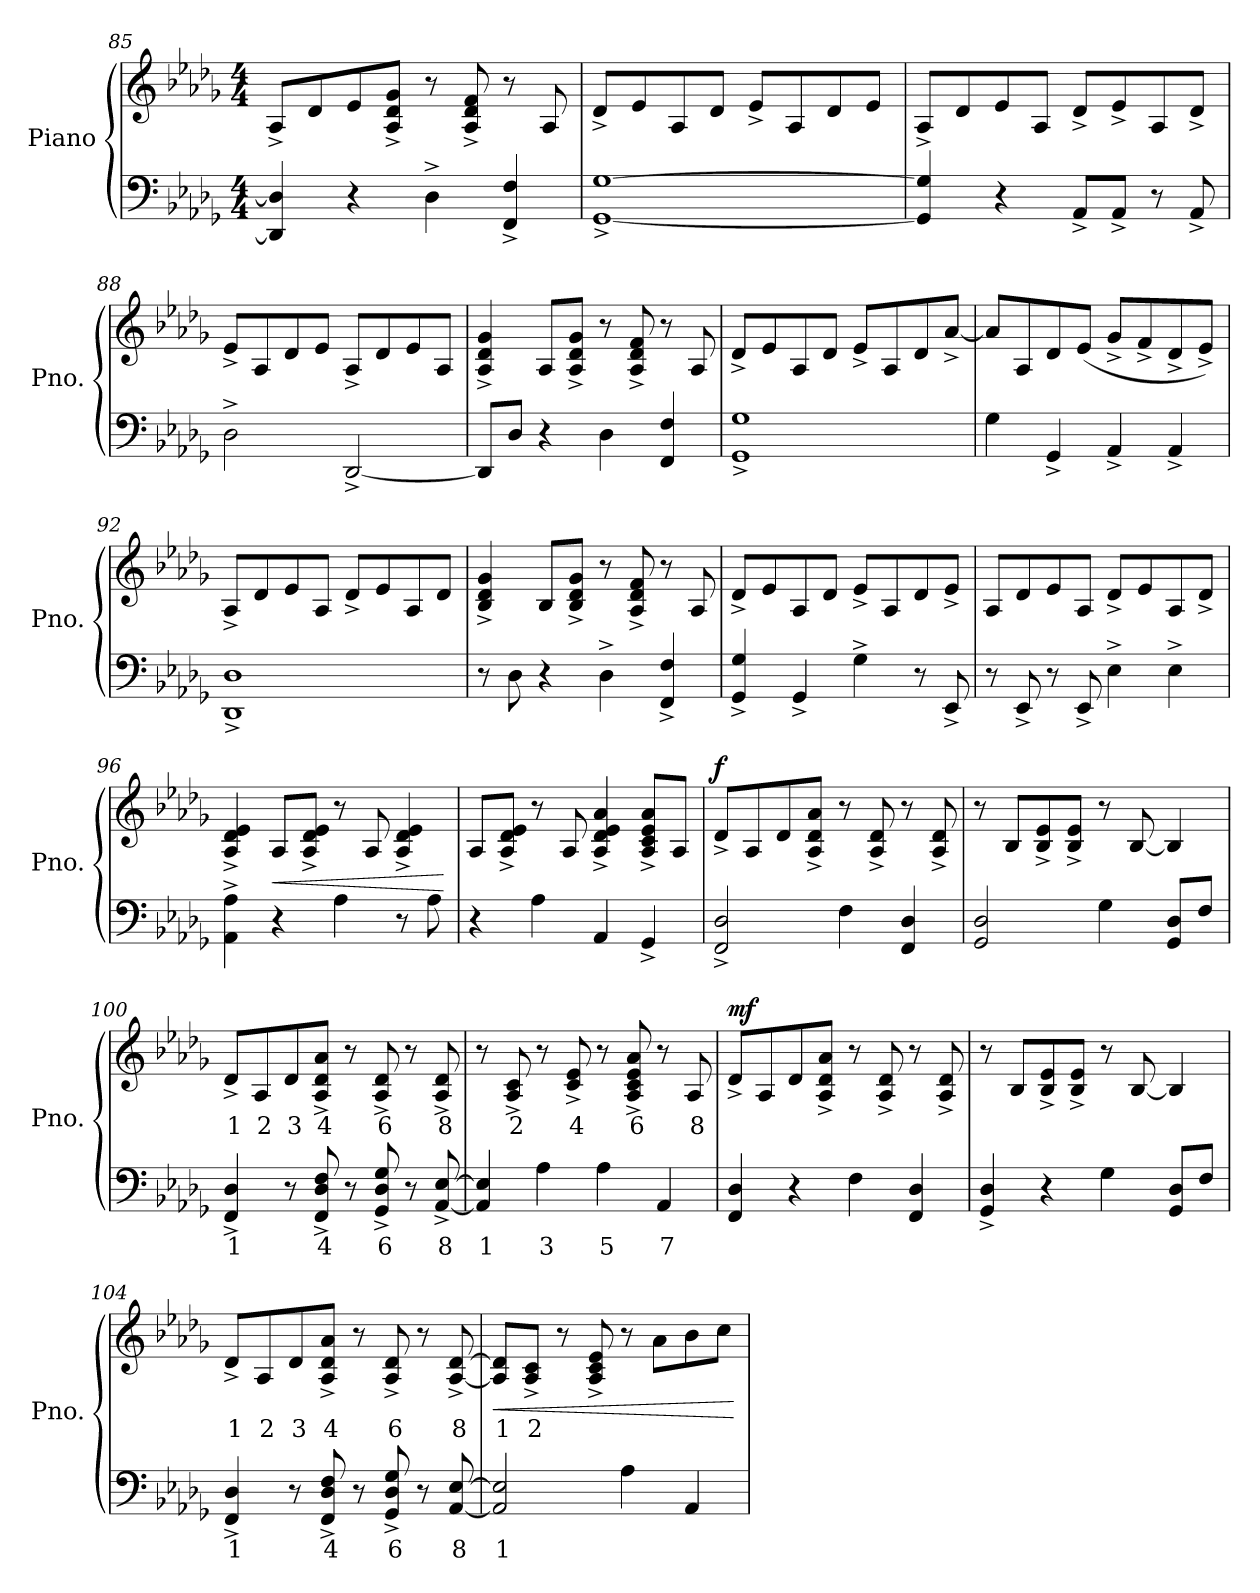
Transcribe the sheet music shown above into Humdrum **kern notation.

**kern	**text	**kern	**text	**dynam
*part1	*part1	*part1	*part1	*part1
*staff2	*staff2	*staff1	*staff1	*staff1/2
*I"Piano	*	*	*	*
*I'Pno.	*	*	*	*
*clefF4	*	*clefG2	*	*
*k[b-e-a-d-g-]	*	*k[b-e-a-d-g-]	*	*
*M4/4	*	*M4/4	*	*
=85	=85	=85	=85	=85
4DD-/] 4D-/]	.	8A-^/L	.	.
.	.	8d-/	.	.
4r	.	8e-/	.	.
.	.	8A-/^ 8d-/^ 8g-/^J	.	.
4D-^\	.	8r	.	.
.	.	8A-/^ 8d-/^ 8f/^	.	.
4FF/^ 4F/^	.	8r	.	.
.	.	8A-/	.	.
=86	=86	=86	=86	=86
[1GG-^ [1G-^	.	8d-^/L	.	.
.	.	8e-/	.	.
.	.	8A-/	.	.
.	.	8d-/J	.	.
.	.	8e-^/L	.	.
.	.	8A-/	.	.
.	.	8d-/	.	.
.	.	8e-/J	.	.
!!LO:LB:g=z
=87	=87	=87	=87	=87
4GG-/] 4G-/]	.	8A-^/L	.	.
.	.	8d-/	.	.
4r	.	8e-/	.	.
.	.	8A-/J	.	.
8AA-^/L	.	8d-^/L	.	.
8AA-^/J	.	8e-^/	.	.
8r	.	8A-/	.	.
8AA-^/	.	8d-^/J	.	.
=88	=88	=88	=88	=88
2D-^\	.	8e-^/L	.	.
.	.	8A-/	.	.
.	.	8d-/	.	.
.	.	8e-/J	.	.
[2DD-^/	.	8A-^/L	.	.
.	.	8d-/	.	.
.	.	8e-/	.	.
.	.	8A-/J	.	.
=89	=89	=89	=89	=89
8DD-/L]	.	4A-/^ 4d-/^ 4g-/^	.	.
8D-/J	.	.	.	.
4r	.	8A-/L	.	.
.	.	8A-/^ 8d-/^ 8g-/^J	.	.
4D-\	.	8r	.	.
.	.	8A-/^ 8d-/^ 8f/^	.	.
4FF/ 4F/	.	8r	.	.
.	.	8A-/	.	.
!!LO:LB:g=z
=90	=90	=90	=90	=90
1GG-^ 1G-^	.	8d-^/L	.	.
.	.	8e-/	.	.
.	.	8A-/	.	.
.	.	8d-/J	.	.
.	.	8e-^/L	.	.
.	.	8A-/	.	.
.	.	8d-/	.	.
.	.	[8a-^/J	.	.
=91	=91	=91	=91	=91
4G-\	.	8a-/L]	.	.
.	.	8A-/	.	.
4GG-^/	.	8d-/	.	.
.	.	(8e-/J	.	.
4AA-^/	.	8g-^/L	.	.
.	.	8f^/	.	.
4AA-^/	.	8d-^/	.	.
.	.	8e-^/J)	.	.
=92	=92	=92	=92	=92
1DD-^ 1D-^	.	8A-^/L	.	.
.	.	8d-/	.	.
.	.	8e-/	.	.
.	.	8A-/J	.	.
.	.	8d-^/L	.	.
.	.	8e-/	.	.
.	.	8A-/	.	.
.	.	8d-/J	.	.
!!LO:LB:g=z
=93	=93	=93	=93	=93
8r	.	4B-/^ 4d-/^ 4g-/^	.	.
8D-\	.	.	.	.
4r	.	8B-/L	.	.
.	.	8B-/^ 8d-/^ 8g-/^J	.	.
4D-^\	.	8r	.	.
.	.	8A-/^ 8d-/^ 8f/^	.	.
4FF/^ 4F/^	.	8r	.	.
.	.	8A-/	.	.
=94	=94	=94	=94	=94
4GG-/^ 4G-/^	.	8d-^/L	.	.
.	.	8e-/	.	.
4GG-^/	.	8A-/	.	.
.	.	8d-/J	.	.
4G-^\	.	8e-^/L	.	.
.	.	8A-/	.	.
8r	.	8d-/	.	.
8EE-^/	.	8e-^/J	.	.
=95	=95	=95	=95	=95
8r	.	8A-/L	.	.
8EE-^/	.	8d-/	.	.
8r	.	8e-/	.	.
8EE-^/	.	8A-/J	.	.
4E-^\	.	8d-^/L	.	.
.	.	8e-/	.	.
4E-^\	.	8A-/	.	.
.	.	8d-^/J	.	.
!!LO:LB:g=z
=96	=96	=96	=96	=96
4AA-\^ 4A-\^	.	4A-/^ 4d-/^ 4e-/^	.	.
!	!	!	!	!LO:HP:b
4r	.	8A-/L	.	<
.	.	8A-/^ 8d-/^ 8e-/^J	.	.
4A-\	.	8r	.	.
.	.	8A-/	.	.
8r	.	4A-/^ 4d-/^ 4e-/^	.	.
8A-\	.	.	.	.
.	.	.	.	[
=97	=97	=97	=97	=97
4r	.	8A-/L	.	.
.	.	8A-/^ 8d-/^ 8e-/^J	.	.
4A-\	.	8r	.	.
.	.	8A-/	.	.
4AA-/	.	4A-/^ 4d-/^ 4e-/^ 4a-/^	.	.
4GG-^/	.	8A-/^ 8c/^ 8e-/^ 8a-/^L	.	.
.	.	8A-/J	.	.
=98	=98	=98	=98	=98
!	!	!	!	!LO:DY:b
2FF/^ 2D-/^	.	8d-^/L	.	f
.	.	8A-/	.	.
.	.	8d-/	.	.
.	.	8A-/^ 8d-/^ 8a-/^J	.	.
4F\	.	8r	.	.
.	.	8A-/^ 8d-/^	.	.
4FF/ 4D-/	.	8r	.	.
.	.	8A-/^ 8d-/^	.	.
!!LO:PB:g=z
=99	=99	=99	=99	=99
2GG-/ 2D-/	.	8r	.	.
.	.	8B-/L	.	.
.	.	8B-/^ 8e-/^	.	.
.	.	8B-/^ 8e-/^J	.	.
4G-\	.	8r	.	.
.	.	[8B-/	.	.
8GG-/ 8D-/L	.	4B-/]	.	.
8F/J	.	.	.	.
=100	=100	=100	=100	=100
4FF/^ 4D-/^	1	8d-^/L	1	.
.	.	8A-/	2	.
8r	.	8d-/	3	.
8FF/^ 8D-/^ 8F/^	4	8A-/^ 8d-/^ 8a-/^J	4	.
8r	.	8r	.	.
8GG-/^ 8D-/^ 8G-/^	6	8A-/^ 8d-/^	6	.
8r	.	8r	.	.
[8AA-/^ [8E-/^	8	8A-/^ 8d-/^	8	.
=101	=101	=101	=101	=101
4AA-/] 4E-/]	1	8r	.	.
.	.	8A-/^ 8c/^	2	.
4A-\	3	8r	.	.
.	.	8c/^ 8e-/^	4	.
4A-\	5	8r	.	.
.	.	8A-/^ 8c/^ 8e-/^ 8a-/^	6	.
4AA-/	7	8r	.	.
.	.	8A-/	8	.
!!LO:LB:g=z
=102	=102	=102	=102	=102
!	!	!	!	!LO:DY:b
4FF/ 4D-/	.	8d-^/L	.	mf
.	.	8A-/	.	.
4r	.	8d-/	.	.
.	.	8A-/^ 8d-/^ 8a-/^J	.	.
4F\	.	8r	.	.
.	.	8A-/^ 8d-/^	.	.
4FF/ 4D-/	.	8r	.	.
.	.	8A-/^ 8d-/^	.	.
=103	=103	=103	=103	=103
4GG-/^ 4D-/^	.	8r	.	.
.	.	8B-/L	.	.
4r	.	8B-/^ 8e-/^	.	.
.	.	8B-/^ 8e-/^J	.	.
4G-\	.	8r	.	.
.	.	[8B-/	.	.
8GG-/ 8D-/L	.	4B-/]	.	.
8F/J	.	.	.	.
=104	=104	=104	=104	=104
4FF/^ 4D-/^	1	8d-^/L	1	.
.	.	8A-/	2	.
8r	.	8d-/	3	.
8FF/^ 8D-/^ 8F/^	4	8A-/^ 8d-/^ 8a-/^J	4	.
8r	.	8r	.	.
8GG-/^ 8D-/^ 8G-/^	6	8A-/^ 8d-/^	6	.
8r	.	8r	.	.
[8AA-/ [8E-/	8	[8A-/^ [8d-/^	8	.
!!LO:LB:g=z
=105	=105	=105	=105	=105
!	!	!	!	!LO:HP:b
2AA-/] 2E-/]	1	8A-/] 8d-/]L	1	<
.	.	8A-/^ 8c/^J	2	.
.	.	8r	.	.
.	.	8A-/^ 8c/^ 8e-/^	.	.
4A-\	.	8r	.	.
.	.	8a-\L	.	.
4AA-/	.	8b-\	.	.
.	.	8cc\J	.	.
.	.	.	.	[
=	=	=	=	=
*-	*-	*-	*-	*-
